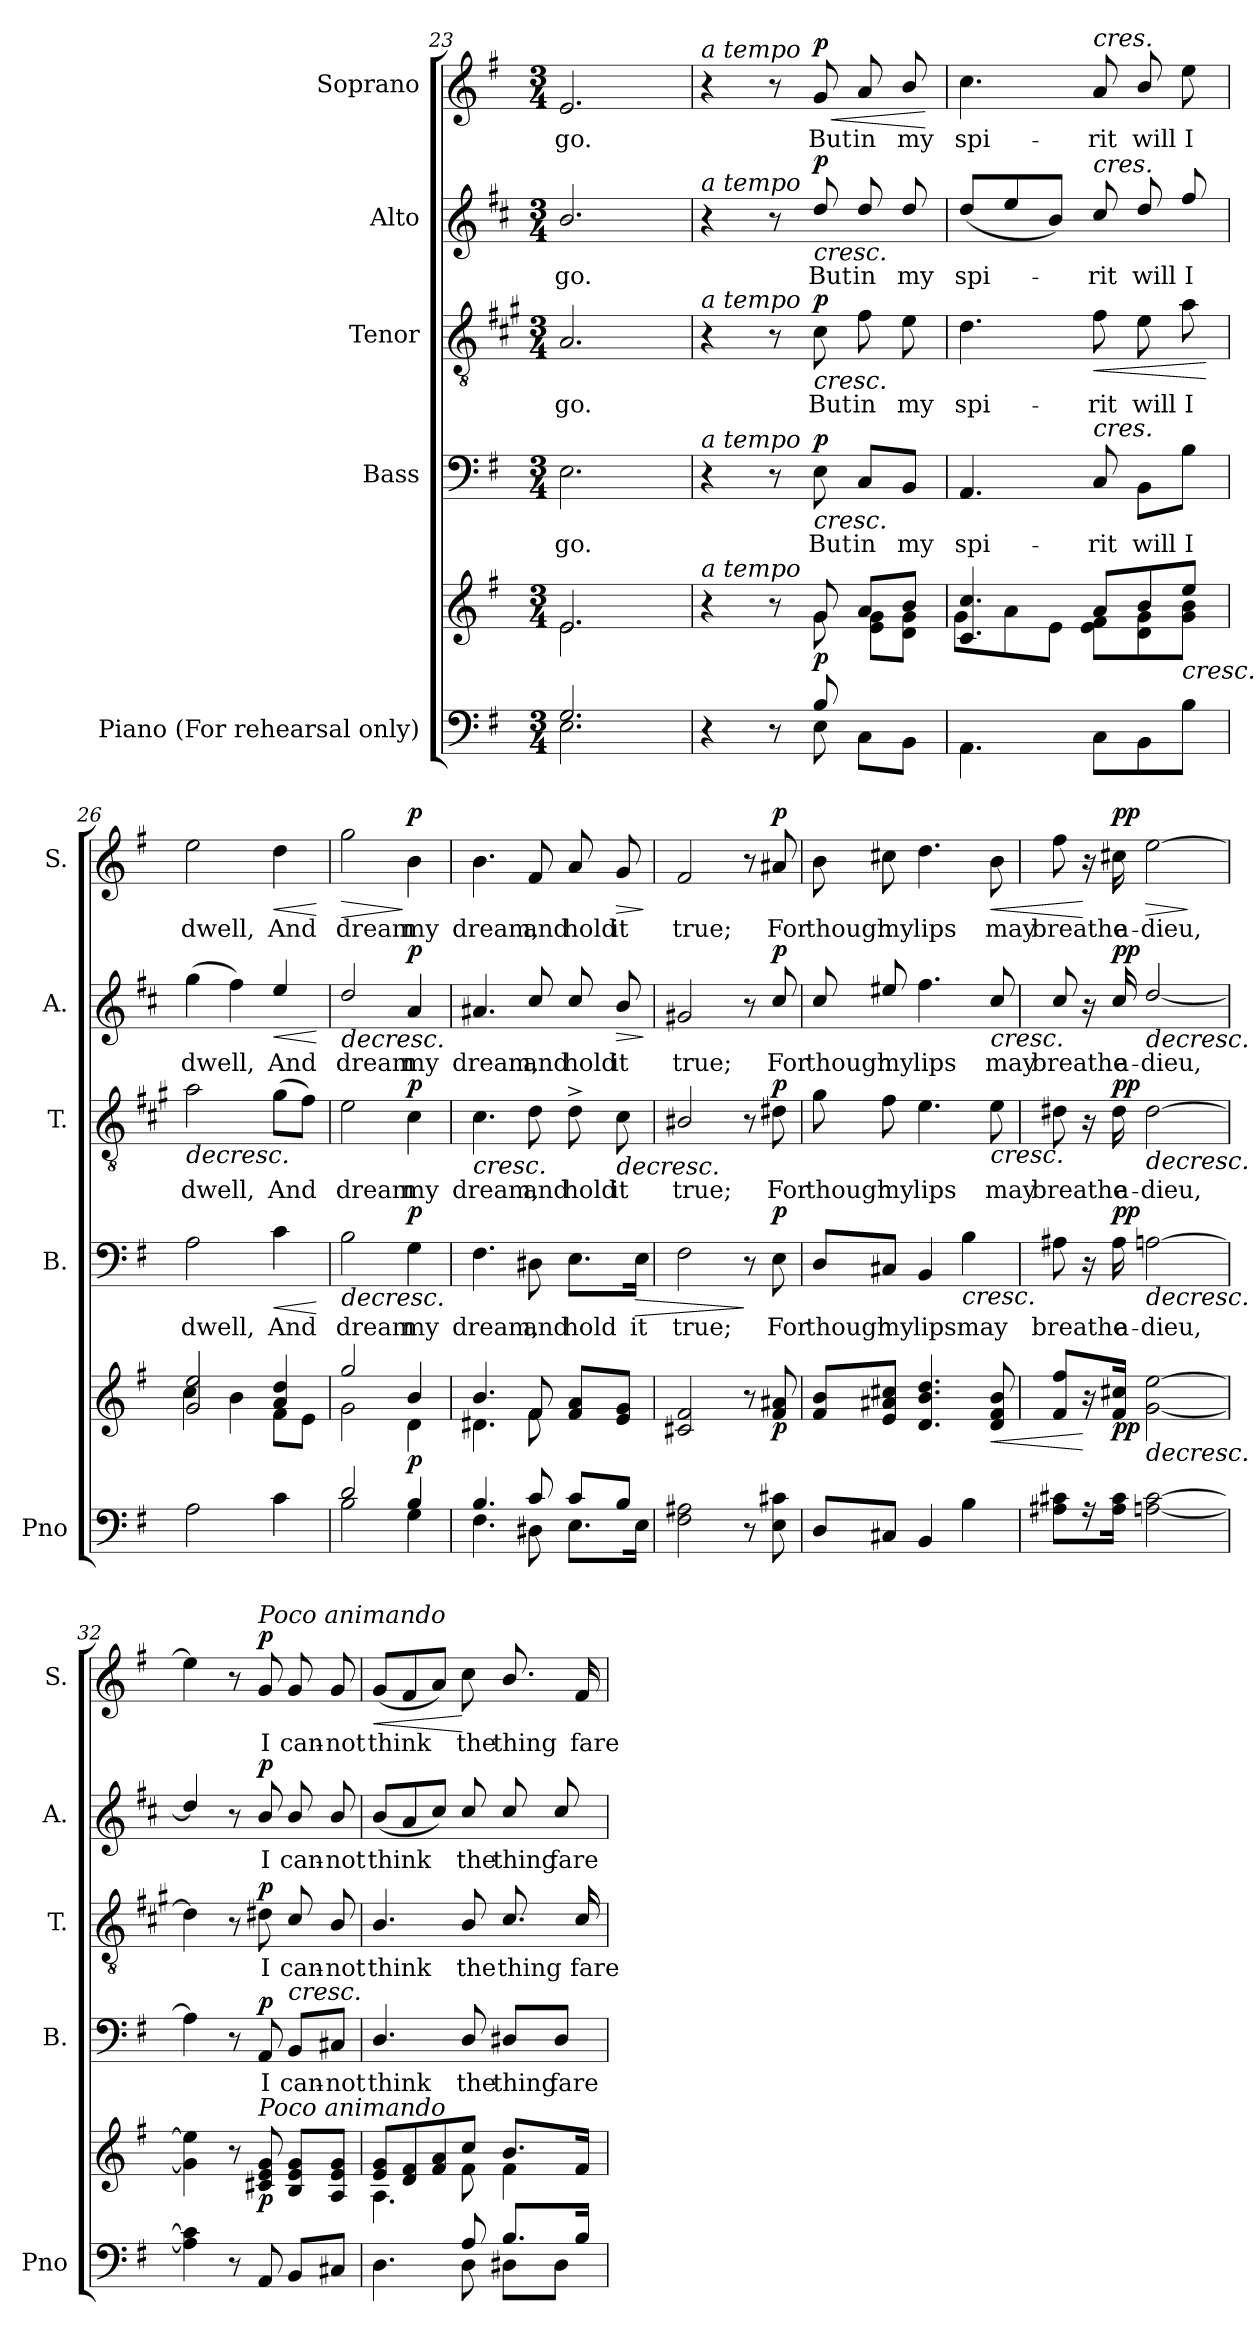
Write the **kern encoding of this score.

**kern	**kern	**dynam	**kern	**text	**dynam	**kern	**text	**dynam	**kern	**text	**dynam	**kern	**text	**dynam
*part5	*part5	*part5	*part4	*part4	*part4	*part3	*part3	*part3	*part2	*part2	*part2	*part1	*part1	*part1
*staff6	*staff5	*staff5/6	*staff4	*staff4	*staff4	*staff3	*staff3	*staff3	*staff2	*staff2	*staff2	*staff1	*staff1	*staff1
*I"Piano                       (For rehearsal only)	*	*	*I"Bass	*	*	*I"Tenor	*	*	*I"Alto	*	*	*I"Soprano	*	*
*I'Pno	*	*	*I'B.	*	*	*I'T.	*	*	*I'A.	*	*	*I'S.	*	*
*clefF4	*clefG2	*	*clefF4	*	*	*clefGv2	*	*	*clefG2	*	*	*clefG2	*	*
*	*	*	*	*	*	*ITrd1c2	*	*	*ITrd4c7	*	*	*	*	*
*k[f#]	*k[f#]	*	*k[f#]	*	*	*k[f#]	*	*	*k[f#]	*	*	*k[f#]	*	*
*M3/4	*M3/4	*	*M3/4	*	*	*M3/4	*	*	*M3/4	*	*	*M3/4	*	*
=23	=23	=23	=23	=23	=23	=23	=23	=23	=23	=23	=23	=23	=23	=23
*^	*^	*	*	*	*	*	*	*	*	*	*	*	*	*
2.G/	2.E\	2.e/	2.e\	.	2.E\	go.	.	2.G/	go.	.	2.e/	go.	.	2.e/	go.	.
=24	=24	=24	=24	=24	=24	=24	=24	=24	=24	=24	=24	=24	=24	=24	=24	=24
!	!	!	!	!	!	!	!	!	!	!	!	!	!	!LO:TX:i:t=a tempo	!	!
!	!	!	!	!	!	!	!	!	!	!	!LO:TX:i:t=a tempo	!	!	!	!	!
!	!	!	!	!	!	!	!	!LO:TX:i:t=a tempo	!	!	!	!	!	!	!	!
!	!	!	!	!	!LO:TX:i:t=a tempo	!	!	!	!	!	!	!	!	!	!	!
!	!	!LO:TX:i:t=a tempo	!	!	!	!	!	!	!	!	!	!	!	!	!	!
4r	4.ryy	4r	4.ryy	.	4r	.	.	4r	.	.	4r	.	.	4r	.	.
8r	.	8r	.	.	8r	.	.	8r	.	.	8r	.	.	8r	.	.
!	!	!	!	!LO:DY:b	!	!	!LO:HP:b	!	!	!LO:HP:b	!	!	!LO:HP:b	!	!	!LO:HP:b
!	!	!	!	!	!	!	!LO:DY:n=1:a	!	!	!LO:DY:n=1:a	!	!	!LO:DY:n=1:a	!	!	!LO:DY:n=1:a
8B/	8E\	8g/	8g\	p	8E\	But	< p	8B\	But	< p	8g/	But	< p	8g/	But	< p
8C\L	4ryy	8a/L	8e\ 8g\L	.	8C/L	in	.	8e\	in	.	8g/	in	.	8a/	in	.
8BB\J	.	8b/J	8d\ 8g\J	.	8BB/J	my	.	8d\	my	.	8g/	my	.	8b/	my	.
*v	*v	*	*	*	*	*	*	*	*	*	*	*	*	*	*	*
*	*v	*v	*	*	*	*	*	*	*	*	*	*	*	*	*
.	.	.	.	.	.	.	.	.	.	.	.	.	.	[
=25	=25	=25	=25	=25	=25	=25	=25	=25	=25	=25	=25	=25	=25	=25
*	*^	*	*	*	*	*	*	*	*	*	*	*	*	*
4.AA\	4.c/ 4.cc/	8g\L	.	4.AA/	spi-	.	4.c\	spi-	.	(8g/L	spi-	.	4.cc\	spi-	.
.	.	8a\	.	.	.	.	.	.	.	8a/	.	.	.	.	.
.	.	8e\J	.	.	.	.	.	.	.	8e/J)	.	.	.	.	.
!	!	!	!	!	!	!	!	!	!	!	!	!	!LO:TX:a:i:t=cres.	!	!
!	!	!	!	!	!	!	!	!	!	!LO:TX:a:i:t=cres.	!	!	!	!	!
!	!	!	!	!LO:TX:a:i:t=cres.	!	!	!	!	!	!	!	!	!	!	!
!	!	!	!	!	!	!	!	!	!LO:HP:b	!	!	!	!	!	!
8C\L	8a/L	8e\ 8f#\L	.	8C/	-rit	.	8e\	-rit	<	8f#/	-rit	.	8a/	-rit	.
8BB\	8b/	8d\ 8g\	.	8BB\L	will	.	8d\	will	.	8g/	will	.	8b/	will	.
!	!	!	!LO:HP:b	!	!	!	!	!	!	!	!	!	!	!	!
8B\J	8ee/J	8g\ 8b\J	<	8B\J	I	.	8g\	I	.	8b/	I	.	8ee\	I	.
*	*v	*v	*	*	*	*	*	*	*	*	*	*	*	*	*
.	.	.	.	.	.	.	.	[	.	.	.	.	.	.
=26	=26	=26	=26	=26	=26	=26	=26	=26	=26	=26	=26	=26	=26	=26
*	*^	*	*	*	*	*	*	*	*	*	*	*	*	*
!	!	!	!	!	!	!	!	!	!LO:HP:b	!	!	!	!	!	!
2A\	2g/ 2ee/	4cc\	.	2A\	dwell,	.	2g\	dwell,	>	(4cc\	dwell,	.	2ee\	dwell,	.
.	.	4b\	.	.	.	.	.	.	.	4b\)	.	.	.	.	.
!	!	!	!	!	!	!LO:HP:b	!	!	!	!	!	!LO:HP:b	!	!	!LO:HP:b
4c\	4a/ 4dd/	8f#\L	.	4c\	And	<	(8f#\L	And	.	4a/	And	<	4dd\	And	<
.	.	8e\J	.	.	.	.	8e\J)	.	.	.	.	.	.	.	.
*	*v	*v	*	*	*	*	*	*	*	*	*	*	*	*	*
.	.	.	.	.	[	.	.	[	.	.	[	.	.	[
=27	=27	=27	=27	=27	=27	=27	=27	=27	=27	=27	=27	=27	=27	=27
*^	*^	*	*	*	*	*	*	*	*	*	*	*	*	*
!	!	!	!	!	!	!	!LO:HP:b	!	!	!	!	!	!LO:HP:b	!	!	!LO:HP:b
2d/	2B\	2gg/	2g\	.	2B\	dream	>	2d\	dream	.	2g/	dream	>	2gg\	dream	>
!	!	!	!	!LO:DY:b	!	!	!LO:DY:n=1:a	!	!	!LO:DY:a	!	!	!LO:DY:n=1:a	!	!	!LO:DY:n=1:a
4B/	4G\	4b/	4d\	p	4G\	my	[ p	4B\	my	p	4d/	my	[ p	4b\	my	] p
=28	=28	=28	=28	=28	=28	=28	=28	=28	=28	=28	=28	=28	=28	=28	=28	=28
!	!	!	!	!	!	!	!	!	!	!LO:HP:b	!	!	!	!	!	!
4.B/	4.F#\	4.b/	4.d#X\	.	4.F#\	dream,	.	4.B\	dream,	<	4.d#X/	dream,	.	4.b\	dream,	.
8c/	8D#X\	8f#/	8f#\	.	8D#X\	and	.	8c\	and	]	8f#/	and	.	8f#/	and	.
8c/L	8.E\L	8f#/ 8a/L	4ryy	.	8.E\L	hold	.	8c^\	hold	.	8f#/	hold	.	8a/	hold	.
!	!	!	!	!	!	!	!	!	!	!LO:HP:b	!	!	!LO:HP:b	!	!	!LO:HP:b
8B/J	.	8e/ 8g/J	.	.	.	.	.	8B\	it	>	8e/	it	>	8g/	it	>
!	!	!	!	!	!	!	!LO:HP:b	!	!	!	!	!	!	!	!	!
.	16E\Jk	.	.	.	16E\Jk	it	>	.	.	.	.	.	.	.	.	.
*v	*v	*	*	*	*	*	*	*	*	*	*	*	*	*	*	*
*	*v	*v	*	*	*	*	*	*	*	*	*	*	*	*	*
.	.	.	.	.	.	.	.	[	.	.	]	.	.	]
=29	=29	=29	=29	=29	=29	=29	=29	=29	=29	=29	=29	=29	=29	=29
2F#\ 2A#X\	2c#X/ 2f#/	.	2F#\	true;	.	2A#X/	true;	.	2c#X/	true;	.	2f#/	true;	.
8r	8r	.	8r	.	]	8r	.	.	8r	.	.	8r	.	.
!	!	!LO:DY:b	!	!	!LO:DY:a	!	!	!LO:DY:a	!	!	!LO:DY:a	!	!	!LO:DY:a
8E\ 8c#X\	8f#/ 8a#X/	p	8E\	For	p	8c#X\	For	p	8f#/	For	p	8a#X/	For	p
=30	=30	=30	=30	=30	=30	=30	=30	=30	=30	=30	=30	=30	=30	=30
8D/L	8f#/ 8b/L	.	8D/L	though	.	8f#\	though	.	8f#/	though	.	8b\	though	.
8C#X/J	8e/ 8a#X/ 8cc#X/J	.	8C#X/J	my	.	8e\	my	.	8a#X/	my	.	8cc#X\	my	.
4BB/	4.d/ 4.b/ 4.dd/	.	4BB/	lips	.	4.d\	lips	.	4.b\	lips	.	4.dd\	lips	.
!	!	!	!	!	!LO:HP:b	!	!	!	!	!	!	!	!	!
4B\	.	.	4B\	may	<	.	.	.	.	.	.	.	.	.
!	!	!LO:HP:b	!	!	!	!	!	!LO:HP:b	!	!	!LO:HP:b	!	!	!LO:HP:b
.	8d/ 8f#/ 8b/	<	.	.	.	8d\	may	<	8f#/	may	<	8b\	may	<
.	.	.	.	.	]	.	.	.	.	.	.	.	.	.
=31	=31	=31	=31	=31	=31	=31	=31	=31	=31	=31	=31	=31	=31	=31
8A#X\ 8c#X\L	8f#/ 8ff#/L	.	8A#X\	breathe	.	8c#X\	breathe	.	8f#/	breathe	.	8ff#\	breathe	.
16r	16r	[	16r	.	.	16r	.	]	16r	.	]	16r	.	[
!	!	!LO:DY:b	!	!	!LO:DY:a	!	!	!LO:DY:a	!	!	!LO:DY:a	!	!	!LO:DY:a
16A#\ 16c#\JJ	16f#/ 16cc#X/JJ	pp	16A#\	a-	pp	16c#\	a-	pp	16f#/	a-	pp	16cc#X\	a-	pp
!	!	!LO:HP:b	!	!	!LO:HP:b	!	!	!LO:HP:b	!	!	!LO:HP:b	!	!	!LO:HP:b
[2An\ [2c#\	[2g\ [2ee\	>	[2An\	-dieu,	>	[2c#\	-dieu,	>	[2g/	-dieu,	>	[2ee\	-dieu,	>
.	.	[	.	.	[	.	.	[	.	.	[	.	.	]
=32	=32	=32	=32	=32	=32	=32	=32	=32	=32	=32	=32	=32	=32	=32
4A\] 4c#\]	4g\] 4ee\]	.	4A\]	.	.	4c#\]	.	.	4g/]	.	.	4ee\]	.	.
8r	8r	.	8r	.	.	8r	.	.	8r	.	.	8r	.	.
!	!	!	!	!	!	!	!	!	!	!	!	!LO:TX:i:t=Poco animando	!	!
!	!LO:TX:i:t=Poco animando	!	!	!	!	!	!	!	!	!	!	!	!	!
!	!	!LO:DY:b	!	!	!LO:DY:a	!	!	!LO:DY:a	!	!	!LO:DY:a	!	!	!LO:DY:a
8AA/	8c#X/ 8e/ 8g/	p	8AA/	I	p	8c#X\	I	p	8e/	I	p	8g/	I	p
!	!	!	!LO:TX:a:i:t=cresc.	!	!	!	!	!	!	!	!	!	!	!
8BB/L	8B/ 8e/ 8g/L	.	8BB/L	can-	.	8B/	can-	.	8e/	can-	.	8g/	can-	.
8C#X/J	8A/ 8e/ 8g/J	.	8C#X/J	-not	.	8A/	-not	.	8e/	-not	.	8g/	-not	.
=33	=33	=33	=33	=33	=33	=33	=33	=33	=33	=33	=33	=33	=33	=33
*^	*^	*	*	*	*	*	*	*	*	*	*	*	*	*
!	!	!	!	!	!	!	!	!	!	!	!	!	!	!	!	!LO:HP:b
4.D\	4.ryy	8e/ 8g/L	4.A\	.	4.D/	think	.	4.A/	think	.	(8e/L	think	.	(8g/L	think	<
.	.	8d/ 8f#/	.	.	.	.	.	.	.	.	8d/	.	.	8f#/	.	.
.	.	8f#/ 8a/	.	.	.	.	.	.	.	.	8f#/J)	.	.	8a/J)	.	.
8A/	8D\	8cc/J	8f#\	]	8D/	the	.	8A/	the	.	8f#/	the	]	8cc\	the	[
8.B/L	8D#X\L	8.b/L	4f#\	.	8D#X/L	thing	.	8.B/	thing	.	8f#/	thing	.	8.b/	thing	.
.	8D#\J	.	.	.	8D#/J	fare-	.	.	.	.	8f#/	fare-	.	.	.	.
16B/Jk	.	16f#/Jk	.	.	.	.	.	16B/	fare-	.	.	.	.	16f#/	fare-	.
*v	*v	*	*	*	*	*	*	*	*	*	*	*	*	*	*	*
*	*v	*v	*	*	*	*	*	*	*	*	*	*	*	*	*
.	.	.	.	.	]	.	.	]	.	.	.	.	.	.
=	=	=	=	=	=	=	=	=	=	=	=	=	=	=
*-	*-	*-	*-	*-	*-	*-	*-	*-	*-	*-	*-	*-	*-	*-
